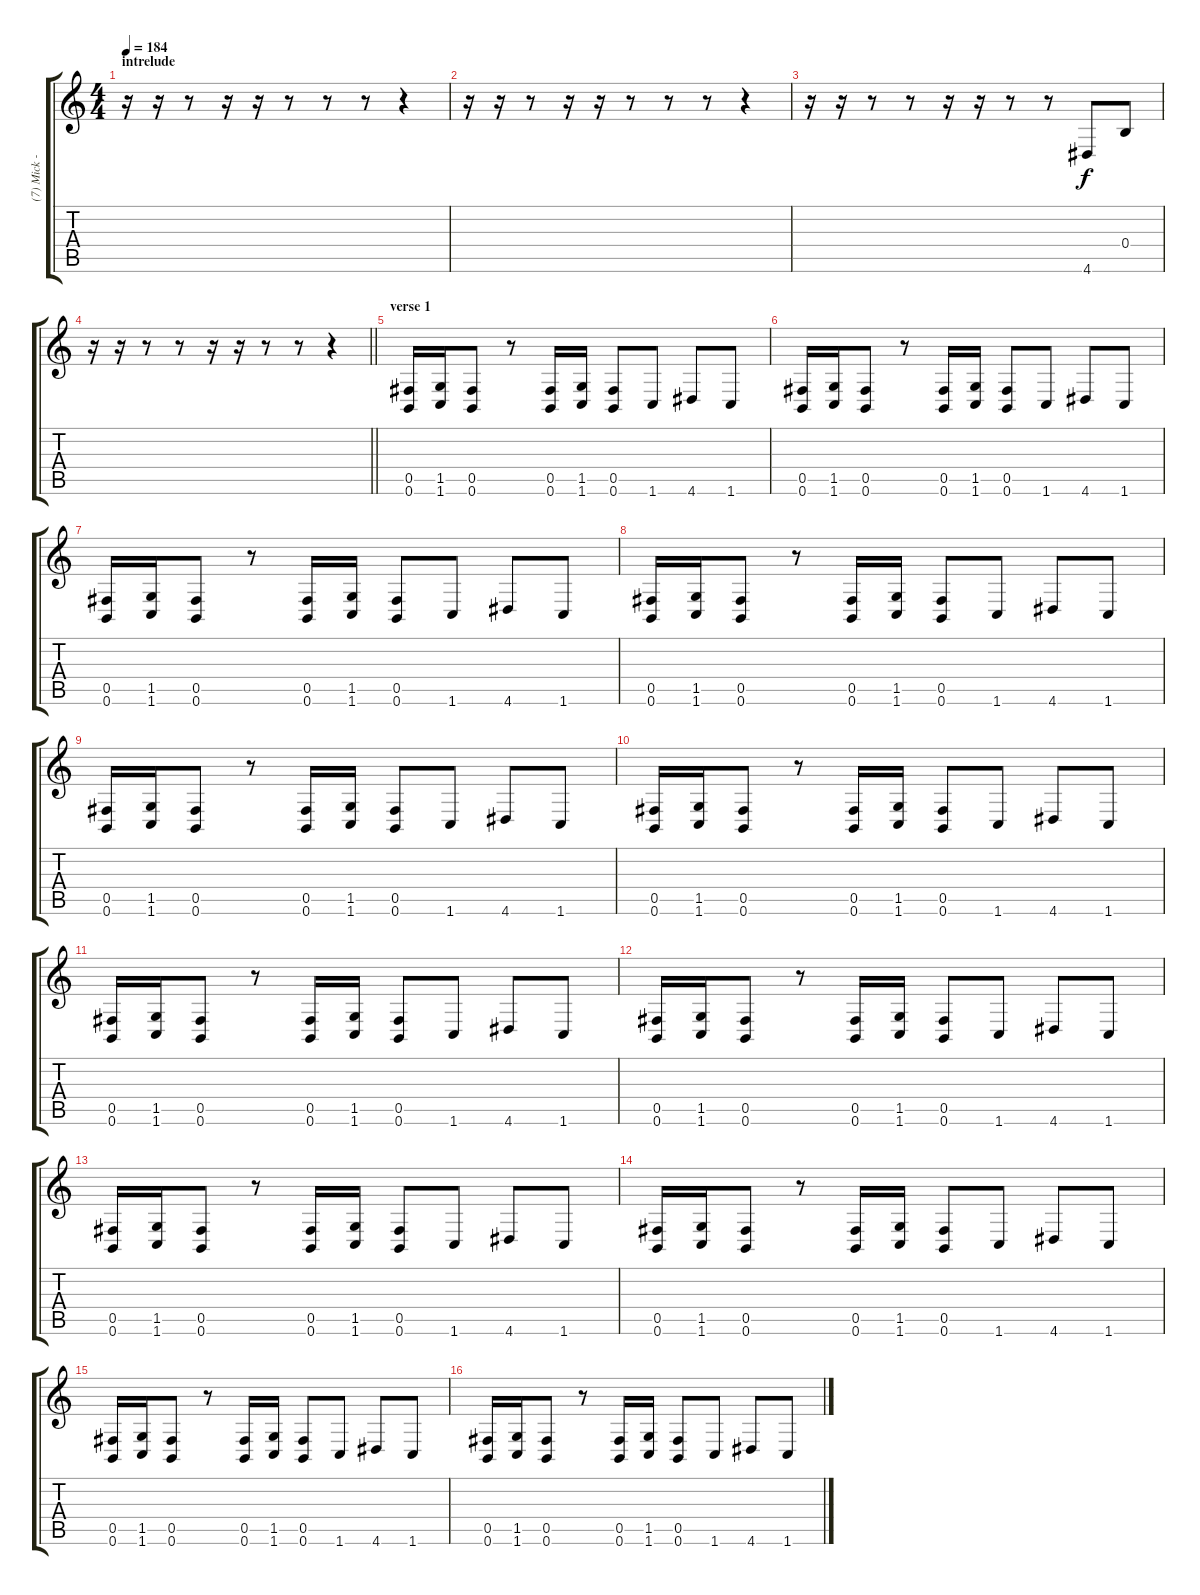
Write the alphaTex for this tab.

\track ("(7) Mick - guitar" "(7) Mick -") {instrument distortionguitar}
\staff {score tabs}
\tuning (Db4 Ab3 E3 B2 Gb2 B1) {hide}
\ts (4 4)
\section ("" "intrelude")
\tempo 184
\clef g2
\ks c
r.16{dy f} r.16 r.8 r.16 r.16 r.8 r.8 r.8 r.4 |
r.16 r.16 r.8 r.16 r.16 r.8 r.8 r.8 r.4 |
r.16 r.16 r.8 r.8 r.16 r.16 r.8 r.8 4.6.8 0.4.8 |
\barLineRight lightlight
r.16 r.16 r.8 r.8 r.16 r.16 r.8 r.8 r.4 |
\section ("" "verse 1")
(0.5 0.6).16 (1.5 1.6).16 (0.5 0.6).8 r.8 (0.5 0.6).16 (1.5 1.6).16 (0.5 0.6).8 1.6.8 4.6.8 1.6.8 |
(0.5 0.6).16 (1.5 1.6).16 (0.5 0.6).8 r.8 (0.5 0.6).16 (1.5 1.6).16 (0.5 0.6).8 1.6.8 4.6.8 1.6.8 |
(0.5 0.6).16 (1.5 1.6).16 (0.5 0.6).8 r.8 (0.5 0.6).16 (1.5 1.6).16 (0.5 0.6).8 1.6.8 4.6.8 1.6.8 |
(0.5 0.6).16 (1.5 1.6).16 (0.5 0.6).8 r.8 (0.5 0.6).16 (1.5 1.6).16 (0.5 0.6).8 1.6.8 4.6.8 1.6.8 |
(0.5 0.6).16 (1.5 1.6).16 (0.5 0.6).8 r.8 (0.5 0.6).16 (1.5 1.6).16 (0.5 0.6).8 1.6.8 4.6.8 1.6.8 |
(0.5 0.6).16 (1.5 1.6).16 (0.5 0.6).8 r.8 (0.5 0.6).16 (1.5 1.6).16 (0.5 0.6).8 1.6.8 4.6.8 1.6.8 |
(0.5 0.6).16 (1.5 1.6).16 (0.5 0.6).8 r.8 (0.5 0.6).16 (1.5 1.6).16 (0.5 0.6).8 1.6.8 4.6.8 1.6.8 |
(0.5 0.6).16 (1.5 1.6).16 (0.5 0.6).8 r.8 (0.5 0.6).16 (1.5 1.6).16 (0.5 0.6).8 1.6.8 4.6.8 1.6.8 |
(0.5 0.6).16 (1.5 1.6).16 (0.5 0.6).8 r.8 (0.5 0.6).16 (1.5 1.6).16 (0.5 0.6).8 1.6.8 4.6.8 1.6.8 |
(0.5 0.6).16 (1.5 1.6).16 (0.5 0.6).8 r.8 (0.5 0.6).16 (1.5 1.6).16 (0.5 0.6).8 1.6.8 4.6.8 1.6.8 |
(0.5 0.6).16 (1.5 1.6).16 (0.5 0.6).8 r.8 (0.5 0.6).16 (1.5 1.6).16 (0.5 0.6).8 1.6.8 4.6.8 1.6.8 |
(0.5 0.6).16 (1.5 1.6).16 (0.5 0.6).8 r.8 (0.5 0.6).16 (1.5 1.6).16 (0.5 0.6).8 1.6.8 4.6.8 1.6.8
